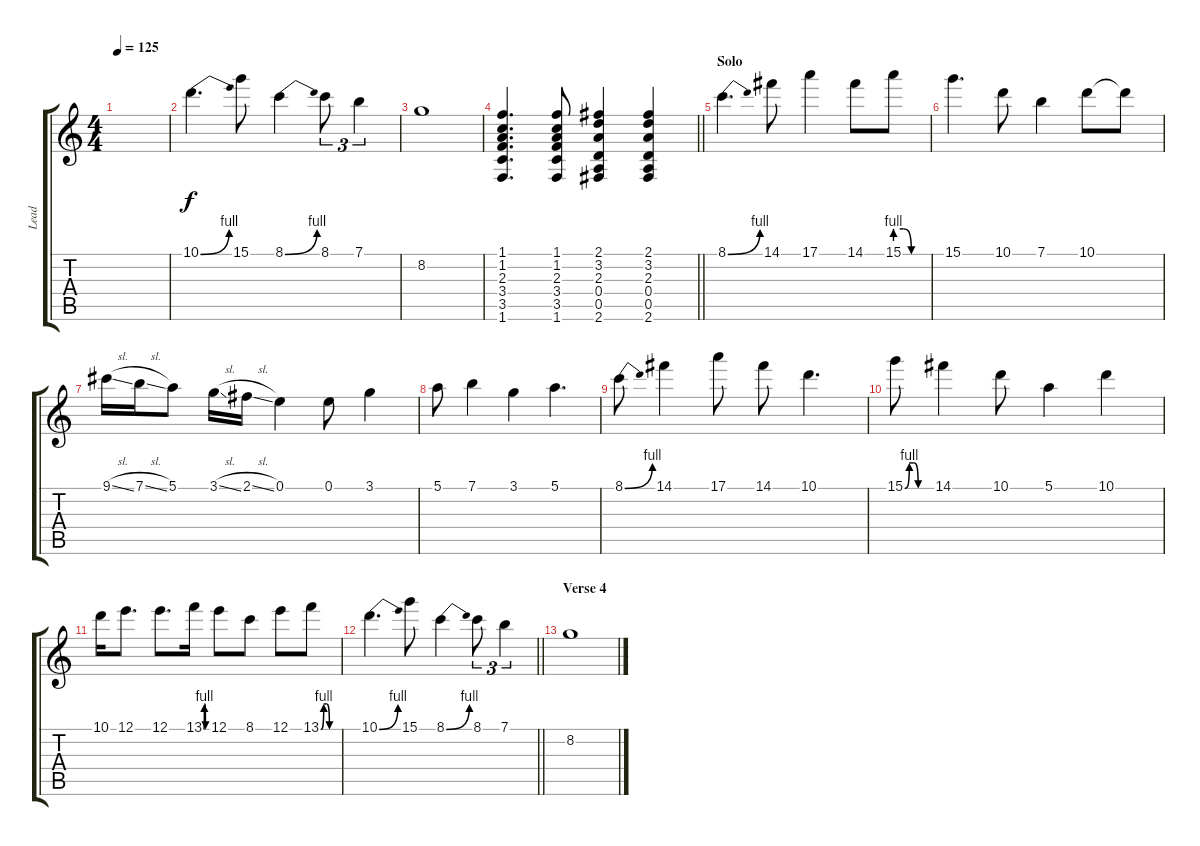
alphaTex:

\track ("Lead" "Lead") {instrument electricguitarclean}
\staff {score tabs}
\tuning (E4 B3 G3 D3 A2 E2) {hide}
\ts (4 4)
\tempo 125
\clef g2
\ks c
|
10.1{be (bend 0 0 60 4)}.4{d} 15.1.8 8.1{be (bend 0 0 60 4)}.4 8.1.8{tu (3 2)} 7.1.4{tu (3 2)} |
8.2.1 |
\barLineRight lightlight
(1.1 1.2 2.3 3.4 3.5 1.6).4{d} (1.1 1.2 2.3 3.4 3.5 1.6).8 (2.1 3.2 2.3 0.4 0.5 2.6).4 (2.1 3.2 2.3 0.4 0.5 2.6).4 |
\section ("" "Solo")
8.1{be (bend 0 0 60 4)}.4{d} 14.1.8 17.1.4 14.1.8 15.1{be (custom 0 4 15 4 30 0 60 0)}.8 |
15.1.4{d} 10.1.8 7.1.4 10.1.8 10.1{t}.8 |
9.1{sl}.16 7.1{sl}.16 5.1.8 3.1{sl}.16 2.1{sl}.16 0.1.4 0.1.8 3.1.4 |
5.1.8 7.1.4 3.1.4 5.1.4{d} |
8.1{be (bend 0 0 60 4)}.8 14.1.4 17.1.8 14.1.8 10.1.4{d} |
15.1{be (custom 0 0 10 4 20 4 30 0 60 0)}.8 14.1.4 10.1.8 5.1.4 10.1.4 |
10.1.16 12.1.8{d} 12.1.8{d} 13.1{be (custom 0 0 10 4 20 4 30 0 60 0)}.16 12.1.8 8.1.8 12.1.8 13.1{be (custom 0 0 10 4 20 4 30 0 60 0)}.8 |
\barLineRight lightlight
10.1{be (bend 0 0 60 4)}.4{d} 15.1.8 8.1{be (bend 0 0 60 4)}.4 8.1.8{tu (3 2)} 7.1.4{tu (3 2)} |
\section ("" "Verse 4")
8.2.1
